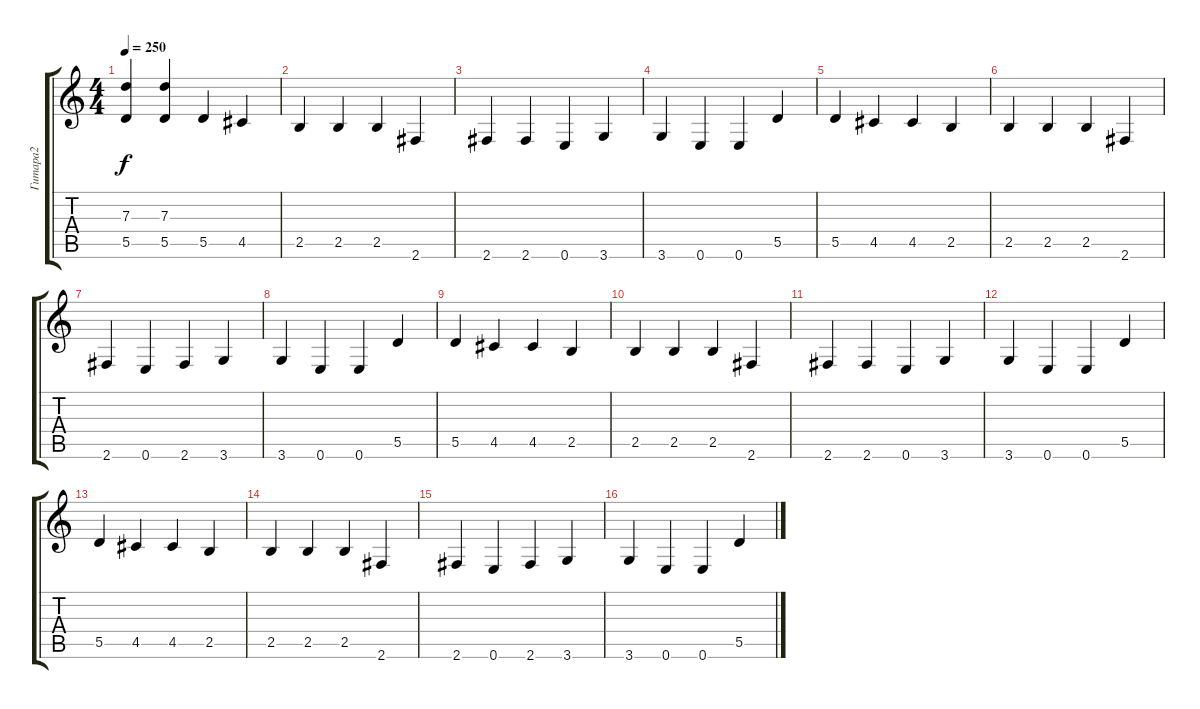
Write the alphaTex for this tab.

\track ("Гитара2" "Гитара2") {instrument distortionguitar}
\staff {score tabs}
\tuning (E4 B3 G3 D3 A2 E2) {hide}
\ts (4 4)
\tempo 250
\clef g2
\ks c
(7.3 5.5).4{dy f} (7.3 5.5).4 5.5.4 4.5.4 |
2.5.4 2.5.4 2.5.4 2.6.4 |
2.6.4 2.6.4 0.6.4 3.6.4 |
3.6.4 0.6.4 0.6.4 5.5.4 |
5.5.4 4.5.4 4.5.4 2.5.4 |
2.5.4 2.5.4 2.5.4 2.6.4 |
2.6.4 0.6.4 2.6.4 3.6.4 |
3.6.4 0.6.4 0.6.4 5.5.4 |
5.5.4 4.5.4 4.5.4 2.5.4 |
2.5.4 2.5.4 2.5.4 2.6.4 |
2.6.4 2.6.4 0.6.4 3.6.4 |
3.6.4 0.6.4 0.6.4 5.5.4 |
5.5.4 4.5.4 4.5.4 2.5.4 |
2.5.4 2.5.4 2.5.4 2.6.4 |
2.6.4 0.6.4 2.6.4 3.6.4 |
3.6.4 0.6.4 0.6.4 5.5.4
